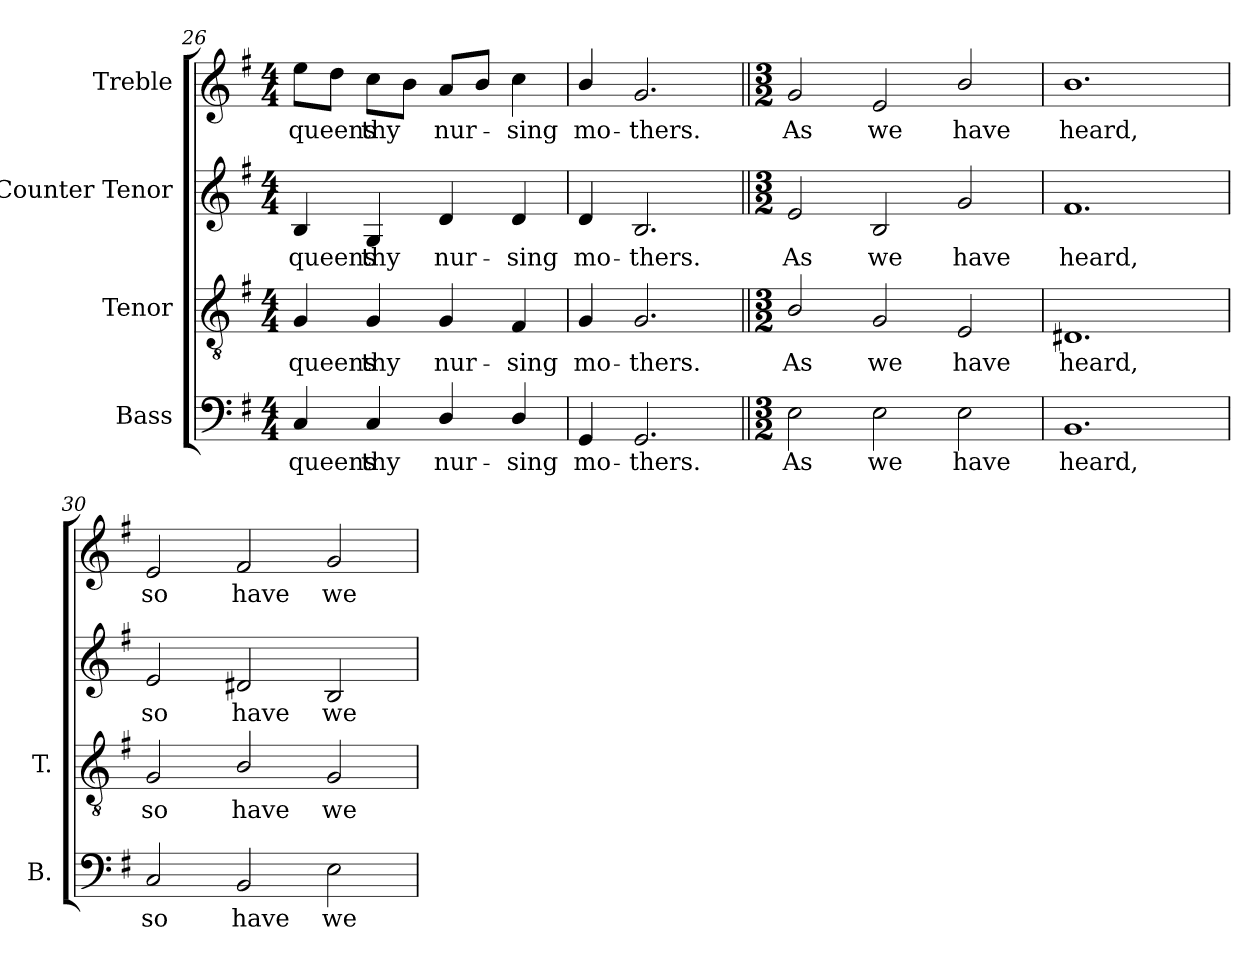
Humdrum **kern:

**kern	**text	**kern	**text	**kern	**text	**kern	**text
*part4	*part4	*part3	*part3	*part2	*part2	*part1	*part1
*staff4	*staff4	*staff3	*staff3	*staff2	*staff2	*staff1	*staff1
*I"Bass	*	*I"Tenor	*	*I"Counter Tenor	*	*I"Treble	*
*I'B.	*	*I'T.	*	*	*	*	*
*clefF4	*	*clefGv2	*	*clefG2	*	*clefG2	*
*	*	*ITrd7c12	*	*	*	*	*
*k[f#]	*	*k[f#]	*	*k[f#]	*	*k[f#]	*
*G:	*	*G:	*	*G:	*	*G:	*
*M4/4	*	*M4/4	*	*M4/4	*	*M4/4	*
=26	=26	=26	=26	=26	=26	=26	=26
!	!LO:LY:b:color=#000000	!	!	!	!	!	!
!	!	!	!LO:LY:b:color=#000000	!	!	!	!
!	!	!	!	!	!LO:LY:b:color=#000000	!	!
!	!	!	!	!	!	!	!LO:LY:b:color=#000000
4Ci/	queens	4GGi/	queens	4Bi/	queens	8eei\L	queens
.	.	.	.	.	.	8ddi\J	.
!	!LO:LY:b:color=#000000	!	!	!	!	!	!
!	!	!	!LO:LY:b:color=#000000	!	!	!	!
!	!	!	!	!	!LO:LY:b:color=#000000	!	!
!	!	!	!	!	!	!	!LO:LY:b:color=#000000
4Ci/	thy	4GGi/	thy	4Gi/	thy	8cci\L	thy
.	.	.	.	.	.	8bi\J	.
!	!LO:LY:b:color=#000000	!	!	!	!	!	!
!	!	!	!LO:LY:b:color=#000000	!	!	!	!
!	!	!	!	!	!LO:LY:b:color=#000000	!	!
!	!	!	!	!	!	!	!LO:LY:b:color=#000000
4Di/	nur-	4GGi/	nur-	4di/	nur-	8ai/L	nur-
.	.	.	.	.	.	8bi/J	.
!	!LO:LY:b:color=#000000	!	!	!	!	!	!
!	!	!	!LO:LY:b:color=#000000	!	!	!	!
!	!	!	!	!	!LO:LY:b:color=#000000	!	!
!	!	!	!	!	!	!	!LO:LY:b:color=#000000
4Di/	-sing	4FF#i/	-sing	4di/	-sing	4cci\	-sing
=27	=27	=27	=27	=27	=27	=27	=27
!	!LO:LY:b:color=#000000	!	!	!	!	!	!
!	!	!	!LO:LY:b:color=#000000	!	!	!	!
!	!	!	!	!	!LO:LY:b:color=#000000	!	!
!	!	!	!	!	!	!	!LO:LY:b:color=#000000
4GGi/	mo-	4GGi/	mo-	4di/	mo-	4bi/	mo-
!	!LO:LY:b:color=#000000	!	!	!	!	!	!
!	!	!	!LO:LY:b:color=#000000	!	!	!	!
!	!	!	!	!	!LO:LY:b:color=#000000	!	!
!	!	!	!	!	!	!	!LO:LY:b:color=#000000
2.GGi/	-thers.	2.GGi/	-thers.	2.Bi/	-thers.	2.gi/	-thers.
!!LO:LB:g=z
=28||	=28||	=28||	=28||	=28||	=28||	=28||	=28||
*M3/2	*	*M3/2	*	*M3/2	*	*M3/2	*
!	!LO:LY:b:color=#000000	!	!	!	!	!	!
!	!	!	!LO:LY:b:color=#000000	!	!	!	!
!	!	!	!	!	!LO:LY:b:color=#000000	!	!
!	!	!	!	!	!	!	!LO:LY:b:color=#000000
2Ei\	As	2BBi/	As	2ei/	As	2gi/	As
!	!LO:LY:b:color=#000000	!	!	!	!	!	!
!	!	!	!LO:LY:b:color=#000000	!	!	!	!
!	!	!	!	!	!LO:LY:b:color=#000000	!	!
!	!	!	!	!	!	!	!LO:LY:b:color=#000000
2Ei\	we	2GGi/	we	2Bi/	we	2ei/	we
!	!LO:LY:b:color=#000000	!	!	!	!	!	!
!	!	!	!LO:LY:b:color=#000000	!	!	!	!
!	!	!	!	!	!LO:LY:b:color=#000000	!	!
!	!	!	!	!	!	!	!LO:LY:b:color=#000000
2Ei\	have	2EEi/	have	2gi/	have	2bi/	have
=29	=29	=29	=29	=29	=29	=29	=29
!	!LO:LY:b:color=#000000	!	!	!	!	!	!
!	!	!	!LO:LY:b:color=#000000	!	!	!	!
!	!	!	!	!	!LO:LY:b:color=#000000	!	!
!	!	!	!	!	!	!	!LO:LY:b:color=#000000
1.BBi	heard,	1.DD#Xi	heard,	1.f#i	heard,	1.bi	heard,
=30	=30	=30	=30	=30	=30	=30	=30
!	!LO:LY:b:color=#000000	!	!	!	!	!	!
!	!	!	!LO:LY:b:color=#000000	!	!	!	!
!	!	!	!	!	!LO:LY:b:color=#000000	!	!
!	!	!	!	!	!	!	!LO:LY:b:color=#000000
2Ci/	so	2GGi/	so	2ei/	so	2ei/	so
!	!LO:LY:b:color=#000000	!	!	!	!	!	!
!	!	!	!LO:LY:b:color=#000000	!	!	!	!
!	!	!	!	!	!LO:LY:b:color=#000000	!	!
!	!	!	!	!	!	!	!LO:LY:b:color=#000000
2BBi/	have	2BBi/	have	2d#Xi/	have	2f#i/	have
!	!LO:LY:b:color=#000000	!	!	!	!	!	!
!	!	!	!LO:LY:b:color=#000000	!	!	!	!
!	!	!	!	!	!LO:LY:b:color=#000000	!	!
!	!	!	!	!	!	!	!LO:LY:b:color=#000000
2Ei\	we	2GGi/	we	2Bi/	we	2gi/	we
=	=	=	=	=	=	=	=
*-	*-	*-	*-	*-	*-	*-	*-
